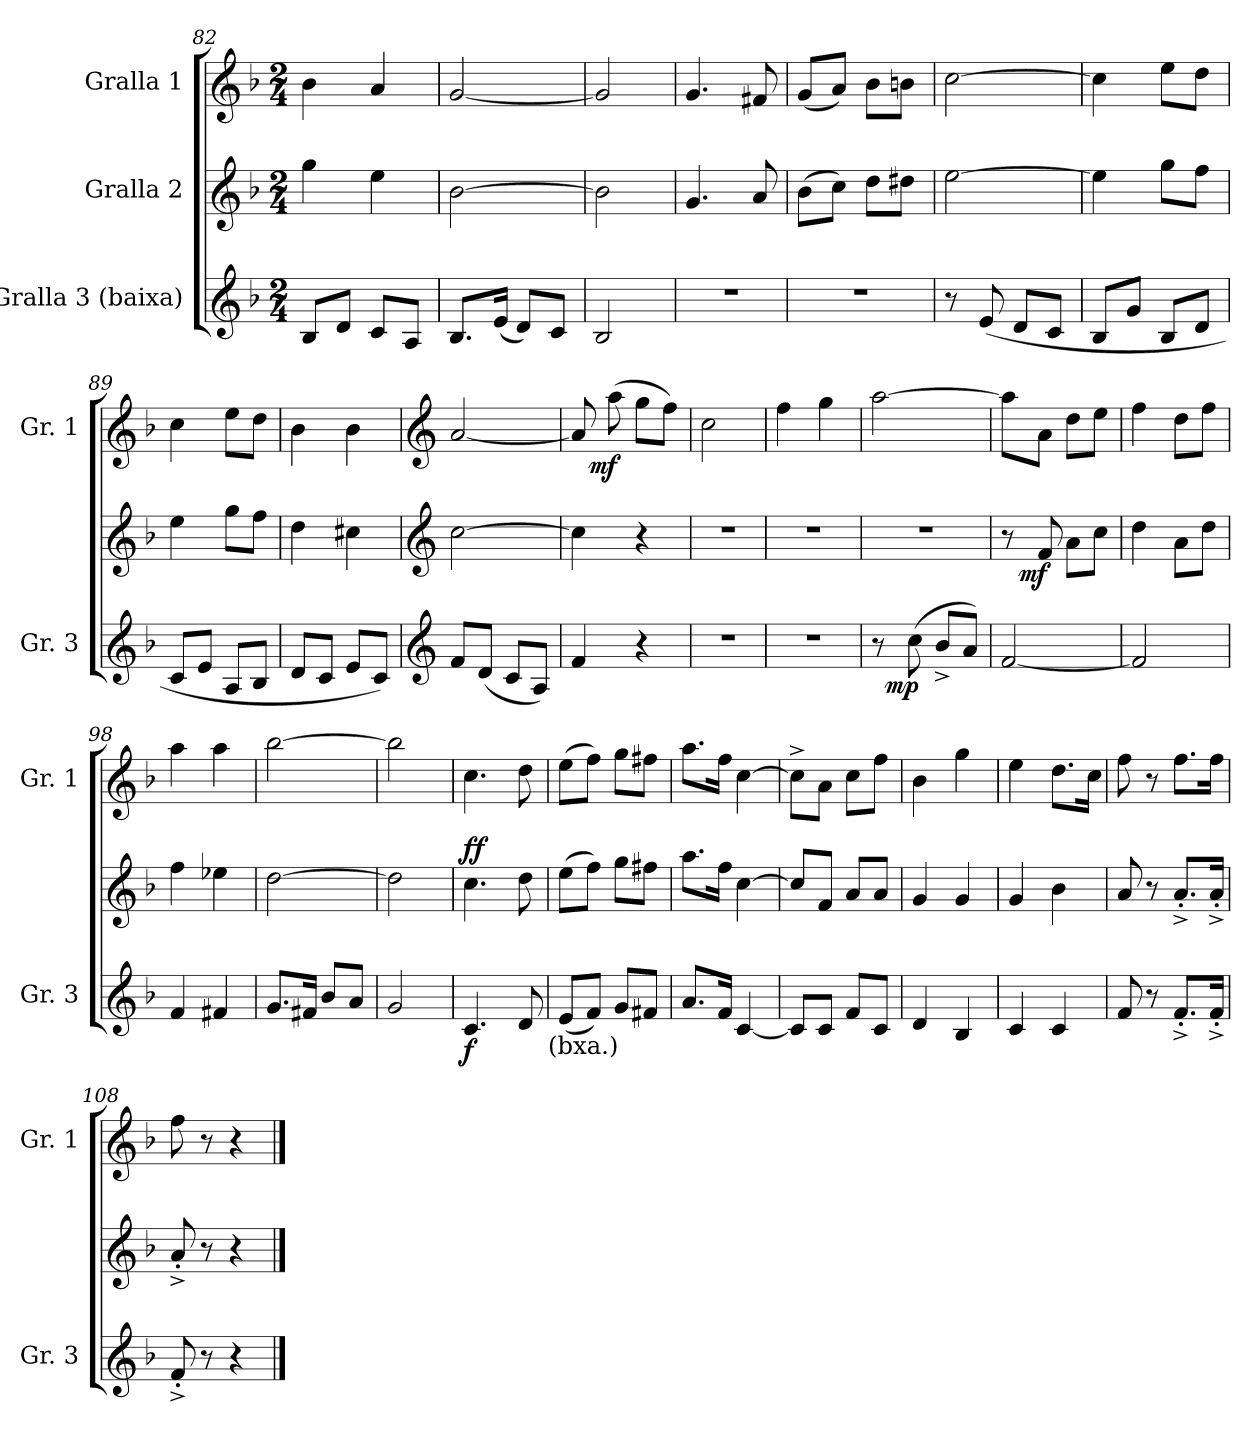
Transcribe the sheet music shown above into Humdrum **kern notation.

**kern	**dynam	**kern	**dynam	**kern	**dynam
*part3	*part3	*part2	*part2	*part1	*part1
*staff3	*staff3	*staff2	*staff2	*staff1	*staff1
*I"Gralla 3 (baixa)	*	*I"Gralla 2	*	*I"Gralla 1	*
*I'Gr. 3	*	*	*	*I'Gr. 1	*
*clefG2	*	*clefG2	*	*clefG2	*
*k[b-]	*	*k[b-]	*	*k[b-]	*
*F:	*	*F:	*	*F:	*
*M2/4	*	*M2/4	*	*M2/4	*
=82	=82	=82	=82	=82	=82
8B-/L	.	4gg\	.	4b-\	.
8d/J	.	.	.	.	.
8c/L	.	4ee\	.	4a/	.
8A/J	.	.	.	.	.
=83	=83	=83	=83	=83	=83
8.B-/L	.	[2b-\	.	[2g/	.
(<16e/Jk	.	.	.	.	.
8d/L)	.	.	.	.	.
8c/J	.	.	.	.	.
=84	=84	=84	=84	=84	=84
2B-/	.	2b-\]	.	2g/]	.
=85	=85	=85	=85	=85	=85
2r	.	4.g/	.	4.g/	.
.	.	8a/	.	8f#X/	.
=86	=86	=86	=86	=86	=86
2r	.	(>8b-\L	.	(<8g/L	.
.	.	8cc\J)	.	8a/J)	.
.	.	8dd\L	.	8b-\L	.
.	.	8dd#X\J	.	8bn\J	.
=87	=87	=87	=87	=87	=87
8r	.	[2ee\	.	[2cc\	.
(<8e/	.	.	.	.	.
8d/L	.	.	.	.	.
8c/J	.	.	.	.	.
=88	=88	=88	=88	=88	=88
8B-/L	.	4ee\]	.	4cc\]	.
8g/J	.	.	.	.	.
8B-/L	.	8gg\L	.	8ee\L	.
8d/J	.	8ff\J	.	8dd\J	.
=89	=89	=89	=89	=89	=89
8c/L	.	4ee\	.	4cc\	.
8e/J	.	.	.	.	.
8A/L	.	8gg\L	.	8ee\L	.
8B-/J	.	8ff\J	.	8dd\J	.
=90	=90	=90	=90	=90	=90
8d/L	.	4dd\	.	4b-\	.
8c/J	.	.	.	.	.
8e/L	.	4cc#X\	.	4b-\	.
8c/J)	.	.	.	.	.
!!LO:PB:g=z
=91	=91	=91	=91	=91	=91
*clefG2	*	*clefG2	*	*clefG2	*
8f/L	.	[2cc\	.	[2a/	.
(<8d/J	.	.	.	.	.
8c/L	.	.	.	.	.
8A/J)	.	.	.	.	.
=92	=92	=92	=92	=92	=92
*	*	*	*	*^	*
4f/	.	4cc\]	.	8a/]	16ryy	.
!	!	!	!	!	!	!LO:DY:b
.	.	.	.	.	4..ryy	mf
.	.	.	.	(>8aa\	.	.
4r	.	4r	.	8gg\L	.	.
.	.	.	.	8ff\J)	.	.
*	*	*	*	*v	*v	*
=93	=93	=93	=93	=93	=93
2r	.	2r	.	2cc\	.
=94	=94	=94	=94	=94	=94
2r	.	2r	.	4ff\	.
.	.	.	.	4gg\	.
=95	=95	=95	=95	=95	=95
*^	*	*	*	*	*
8r	24ryy	.	2r	.	[2aa\	.
!	!	!LO:DY:b	!	!	!	!
.	3ryy	mp	.	.	.	.
(>8cc\	.	.	.	.	.	.
8b-^/L	.	.	.	.	.	.
8a/J)	12.ryy	.	.	.	.	.
*v	*v	*	*	*	*	*
=96	=96	=96	=96	=96	=96
*	*	*^	*	*	*
[2f/	.	8r	16ryy	.	8aa\L]	.
!	!	!	!	!LO:DY:b	!	!
.	.	.	4..ryy	mf	.	.
.	.	8f/	.	.	8a\J	.
.	.	8a\L	.	.	8dd\L	.
.	.	8cc\J	.	.	8ee\J	.
*	*	*v	*v	*	*	*
=97	=97	=97	=97	=97	=97
2f/]	.	4dd\	.	4ff\	.
.	.	8a\L	.	8dd\L	.
.	.	8dd\J	.	8ff\J	.
=98	=98	=98	=98	=98	=98
4f/	.	4ff\	.	4aa\	.
4f#X/	.	4ee-X\	.	4aa\	.
=99	=99	=99	=99	=99	=99
8.g/L	.	[2dd\	.	[2bb-\	.
16f#X/Jk	.	.	.	.	.
8b-/L	.	.	.	.	.
8a/J	.	.	.	.	.
=100	=100	=100	=100	=100	=100
2g/	.	2dd\]	.	2bb-\]	.
!!LO:LB:g=z
=101	=101	=101	=101	=101	=101
!	!LO:DY:b	!	!LO:DY:a	!	!
!	!	!	!LO:DY:n=1:b	!	!
4.c/	f	4.cc\	f f	4.cc\	.
8d/	.	8dd\	.	8dd\	.
!LO:TX:b:t=(bxa.)	!	!	!	!	!
=102	=102	=102	=102	=102	=102
(<8e/L	.	(>8ee\L	.	(>8ee\L	.
8f/J)	.	8ff\J)	.	8ff\J)	.
8g/L	.	8gg\L	.	8gg\L	.
8f#X/J	.	8ff#X\J	.	8ff#X\J	.
=103	=103	=103	=103	=103	=103
8.a/L	.	8.aa\L	.	8.aa\L	.
16f/Jk	.	16ff\Jk	.	16ff\Jk	.
[4c/	.	[4cc\	.	[4cc\	.
=104	=104	=104	=104	=104	=104
8c/L]	.	8cc/L]	.	8cc^\L]	.
8c/J	.	8f/J	.	8a\J	.
8f/L	.	8a/L	.	8cc\L	.
8c/J	.	8a/J	.	8ff\J	.
=105	=105	=105	=105	=105	=105
4d/	.	4g/	.	4b-\	.
4B-/	.	4g/	.	4gg\	.
=106	=106	=106	=106	=106	=106
4c/	.	4g/	.	4ee\	.
4c/	.	4b-\	.	8.dd\L	.
.	.	.	.	16cc\Jk	.
=107	=107	=107	=107	=107	=107
8f/	.	8a/	.	8ff\	.
8r	.	8r	.	8r	.
8.f'^/L	.	8.a'^/L	.	8.ff\L	.
16f'^/Jk	.	16a'^/Jk	.	16ff\Jk	.
=108	=108	=108	=108	=108	=108
8f'^/	.	8a'^/	.	8ff\	.
8r	.	8r	.	8r	.
4r	.	4r	.	4r	.
==	==	==	==	==	==
*-	*-	*-	*-	*-	*-
